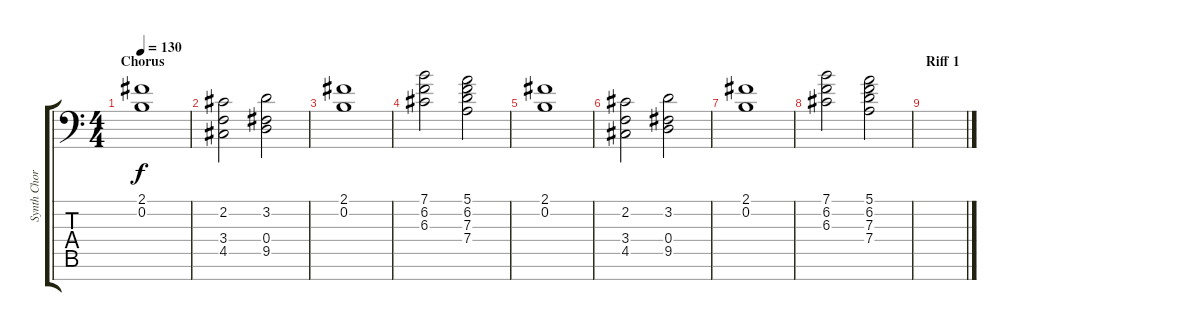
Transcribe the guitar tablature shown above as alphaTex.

\track ("Synth Chorus + C-part" "Synth Chor") {instrument pad2warm}
\staff {score tabs}
\tuning (E4 B3 G3 D3 A2 E2 C-1) {hide}
\ts (4 4)
\section ("" "Chorus")
\tempo 130
\clef f4
\ks c
(2.1 0.2).1{dy f} |
(2.2 3.4 4.5).2 (3.2 0.4 9.5).2 |
(2.1 0.2).1 |
(7.1 6.2 6.3).2 (5.1 6.2 7.3 7.4).2 |
(2.1 0.2).1 |
(2.2 3.4 4.5).2 (3.2 0.4 9.5).2 |
(2.1 0.2).1 |
(7.1 6.2 6.3).2 (5.1 6.2 7.3 7.4).2 |
\section ("" "Riff 1")
